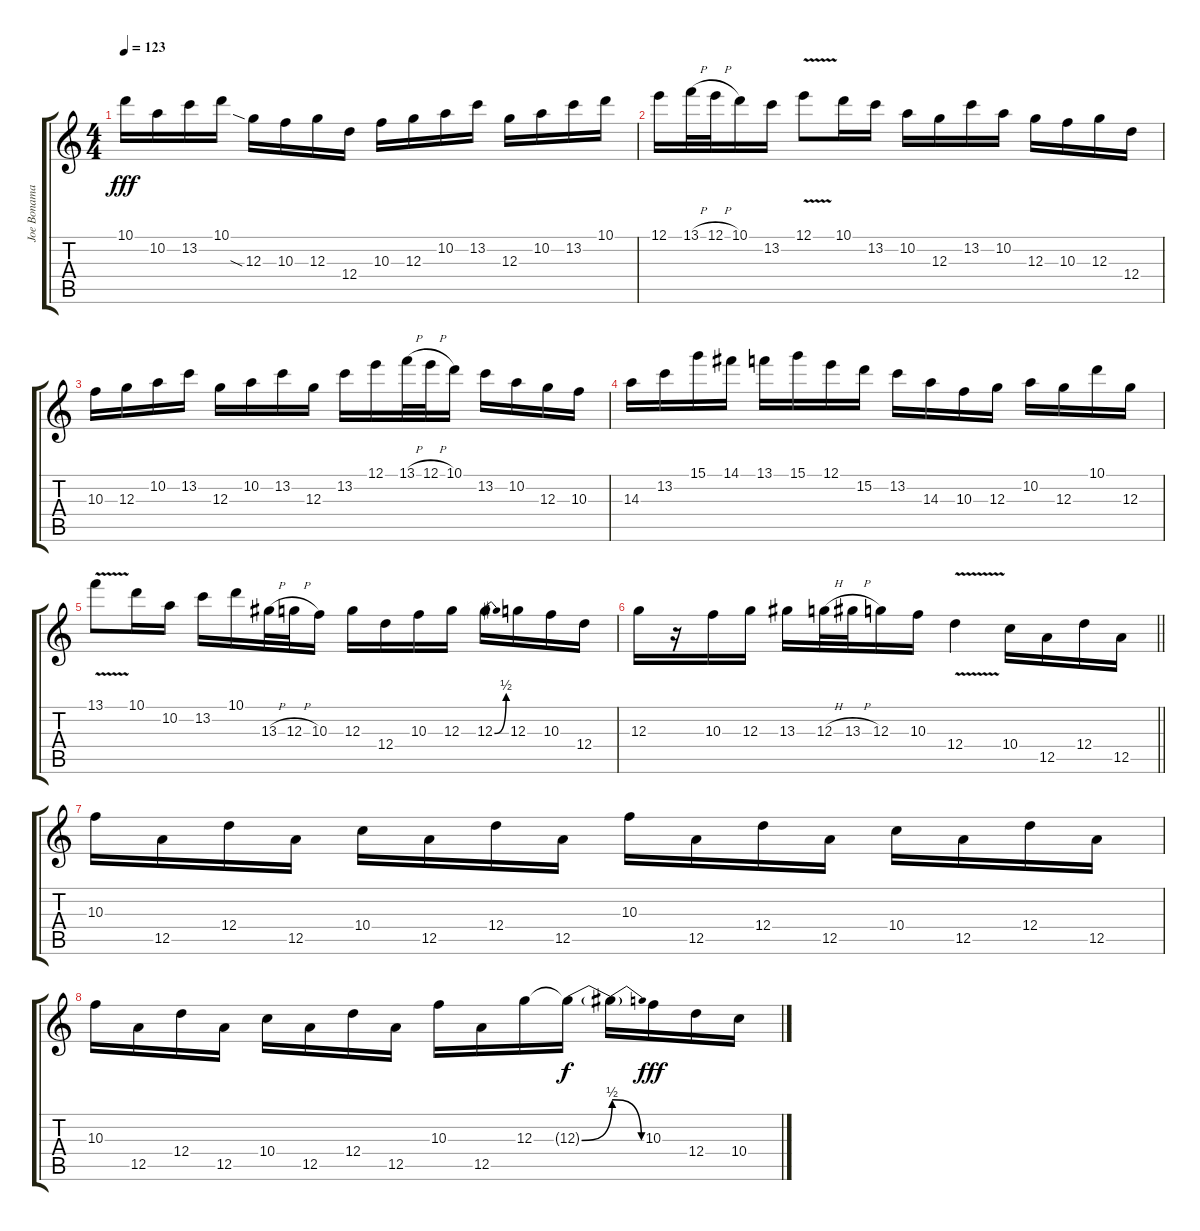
\track ("Joe Bonamassa - Guitar" "Joe Bonama") {instrument overdrivenguitar}
\staff {score tabs}
\tuning (E4 B3 G3 D3 A2 D2) {hide}
\ts (4 4)
\tempo 123
\clef g2
\ks c
10.1.16{dy fff} 10.2.16 13.2.16 10.1.16 12.3{sia}.16 10.3.16 12.3.16 12.4.16 10.3.16 12.3.16 10.2.16 13.2.16 12.3.16 10.2.16 13.2.16 10.1.16 |
12.1.16 13.1{h}.32 12.1{h}.32 10.1.16 13.2.16 12.1{v}.8 10.1.16 13.2.16 10.2.16 12.3.16 13.2.16 10.2.16 12.3.16 10.3.16 12.3.16 12.4.16 |
10.3.16 12.3.16 10.2.16 13.2.16 12.3.16 10.2.16 13.2.16 12.3.16 13.2.16 12.1.16 13.1{h}.32 12.1{h}.32 10.1.16 13.2.16 10.2.16 12.3.16 10.3.16 |
14.3.16 13.2.16 15.1.16 14.1.16 13.1.16 15.1.16 12.1.16 15.2.16 13.2.16 14.3.16 10.3.16 12.3.16 10.2.16 12.3.16 10.1.16 12.3.16 |
13.1{v}.8 10.1.16 10.2.16 13.2.16 10.1.16 13.3{h}.32 12.3{h}.32 10.3.16 12.3.16 12.4.16 10.3.16 12.3.16 12.3{be (bend 0 0 60 2)}.16 12.3.16 10.3.16 12.4.16 |
\barLineRight lightlight
12.3.16 r.16 10.3.16 12.3.16 13.3.16 12.3{h}.32 13.3{h}.32 12.3.16 10.3.16 12.4{v}.4 10.4.16 12.5.16 12.4.16 12.5.16 |
10.3.16 12.5.16 12.4.16 12.5.16 10.4.16 12.5.16 12.4.16 12.5.16 10.3.16 12.5.16 12.4.16 12.5.16 10.4.16 12.5.16 12.4.16 12.5.16 |
10.3.16 12.5.16 12.4.16 12.5.16 10.4.16 12.5.16 12.4.16 12.5.16 10.3.16 12.5.16 12.3.16 12.3{be (bend 0 0 60 2) t}.16{dy f} 12.3{be (release 0 2 60 0) t}.16 10.3.16{dy fff} 12.4.16 10.4.16
